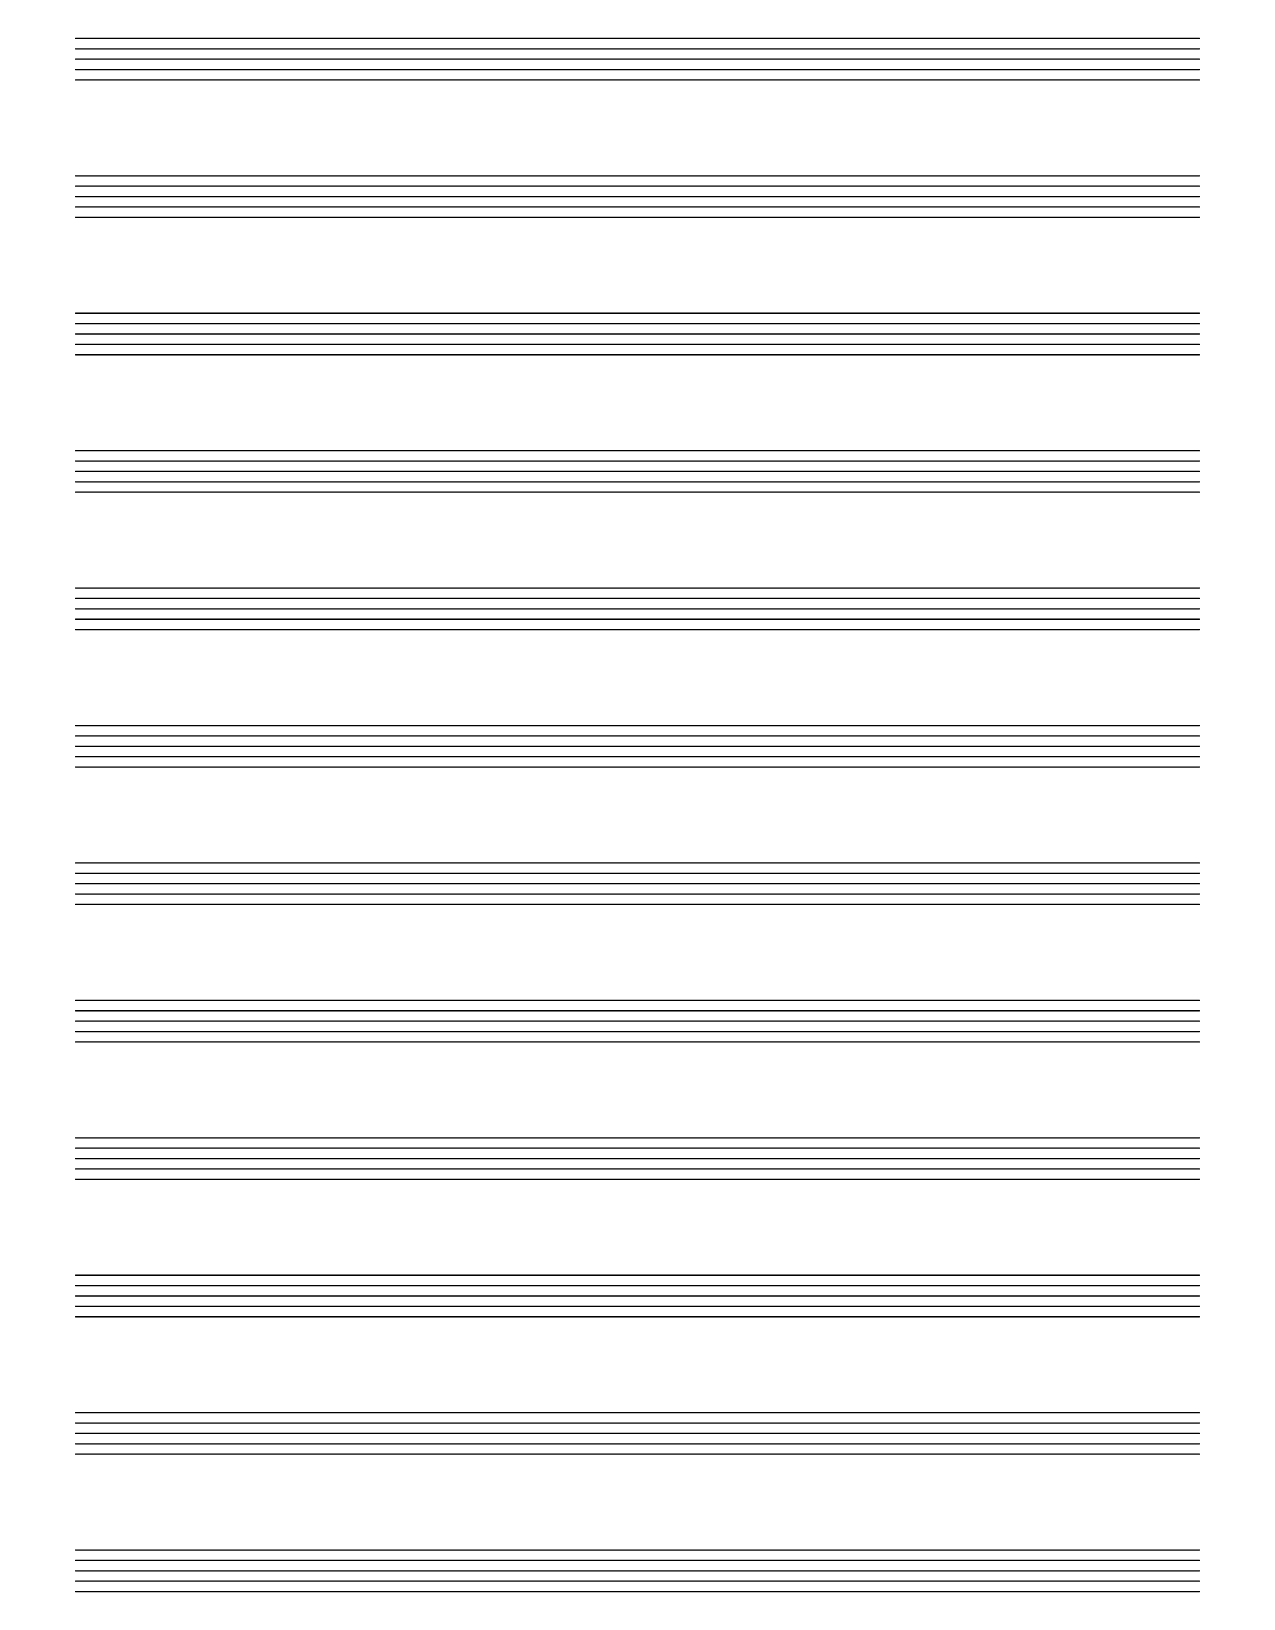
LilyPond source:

%% Do not edit this file; it is auto-generated from LSR http://lsr.dsi.unimi.it
%% This file is in the public domain.
\version "2.11.62"

\header {
  lsrtags = "staff-notation, editorial-annotations, contexts-and-engravers, paper-and-layout"

  texidoces = "
Para crear pentagramas en blanco, genere compases vacíos y después
elimine el grabador de números de compás
@code{Bar_number_engraver} del contexto @code{Score}, y los
grabadores de la indicación de compás
@code{Time_signature_engraver}, de la clave @code{Clef_engraver} y
de los compases @code{Bar_engraver} del contexto de @code{Staff}.

"
  doctitlees = "Crear pentagramas en blanco"

  texidoc = "
To create blank staves, generate empty measures then remove the
@code{Bar_number_engraver} from the @code{Score} context, and the
@code{Time_signature_engraver}, @code{Clef_engraver} and
@code{Bar_engraver} from the @code{Staff} context. 

"
  doctitle = "Creating blank staves"
} % begin verbatim
#(set-global-staff-size 20)

\score {
  { 
    \repeat unfold 12 { s1 \break } 
  }
  \layout {
    indent = 0\in
    \context {
      \Staff
      \remove "Time_signature_engraver"
      \remove "Clef_engraver"
      \remove "Bar_engraver"
    }
    \context {
      \Score
      \remove "Bar_number_engraver"
    }
  }
}

\paper {
  #(set-paper-size "letter")
  ragged-last-bottom = ##f
  line-width = 7.5\in
  left-margin = 0.5\in
  bottom-margin = 0.25\in
  top-margin = 0.25\in
}
